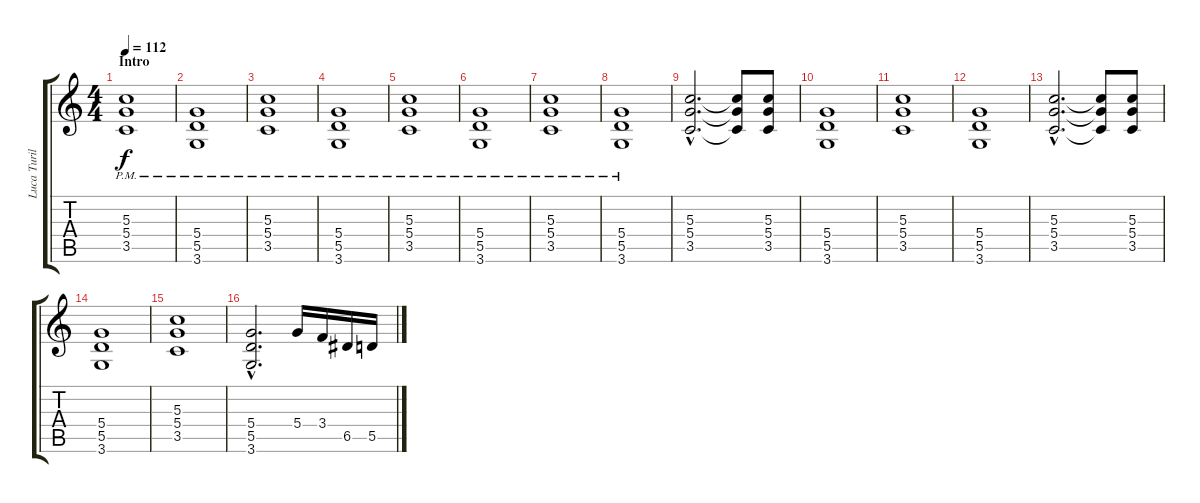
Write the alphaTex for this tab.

\track ("Luca Turilli - Rhythm Guitar" "Luca Turil") {instrument overdrivenguitar}
\staff {score tabs}
\tuning (E4 B3 G3 D3 A2 E2) {hide}
\ts (4 4)
\section ("" "Intro")
\tempo 112
\clef g2
\ks c
(5.3{pm} 5.4{pm} 3.5{pm}).1{dy f instrument overdrivenguitar} |
(5.4{pm} 5.5{pm} 3.6{pm}).1 |
(5.3{pm} 5.4{pm} 3.5{pm}).1 |
(5.4{pm} 5.5{pm} 3.6{pm}).1 |
(5.3{pm} 5.4{pm} 3.5{pm}).1 |
(5.4{pm} 5.5{pm} 3.6{pm}).1 |
(5.3{pm} 5.4{pm} 3.5{pm}).1 |
(5.4{pm} 5.5{pm} 3.6{pm}).1 |
(5.3{hac} 5.4{hac} 3.5{hac}).2{d} (5.3{t} 5.4{t} 3.5{t}).8 (5.3 5.4 3.5).8 |
(5.4 5.5 3.6).1 |
(5.3 5.4 3.5).1 |
(5.4 5.5 3.6).1 |
(5.3{hac} 5.4{hac} 3.5{hac}).2{d} (5.3{t} 5.4{t} 3.5{t}).8 (5.3 5.4 3.5).8 |
(5.4 5.5 3.6).1 |
(5.3 5.4 3.5).1 |
(5.4{hac} 5.5{hac} 3.6{hac}).2{d} 5.4.16 3.4.16 6.5.16 5.5.16
